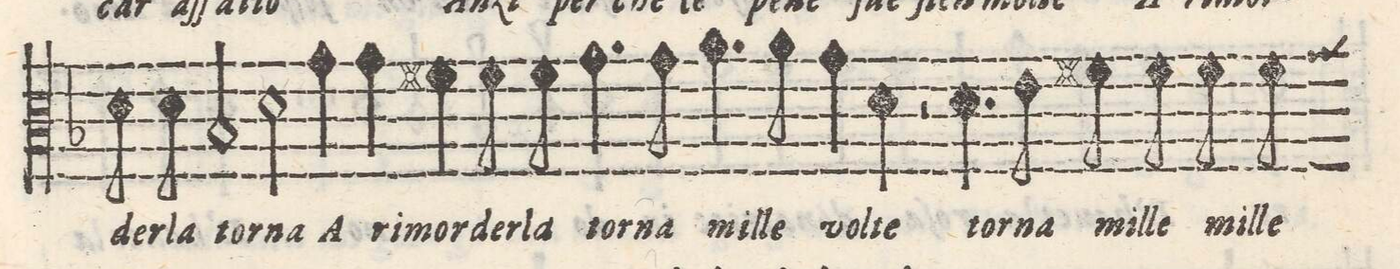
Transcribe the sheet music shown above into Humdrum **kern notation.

**kern	**text
*I"ALTO	*
*clefC3	*
*k[b-]	*
*met(C)	*
*M4/4	*
8d\	-der-
8d\	-la
=56-	=56-
2B-/	tor-
2d\	-na
=57-	=57-
4g\	A
4g\	ri-
4f#X\	-mor-
8f#\	-der-
8f#\	-la
=58-	=58-
4.g\	tor-
8g\	-na
4.a\	mi-
8a\	-lle
=59-	=59-
4g\	vol-
4d\	-te
2r	.
=60-	=60-
4.d\	tor-
8e\	-na
8f#X\	mi-
8f#\	-lle
8f#\	mi-
8f#\	-lle
=61-	=61-
*-	*-
